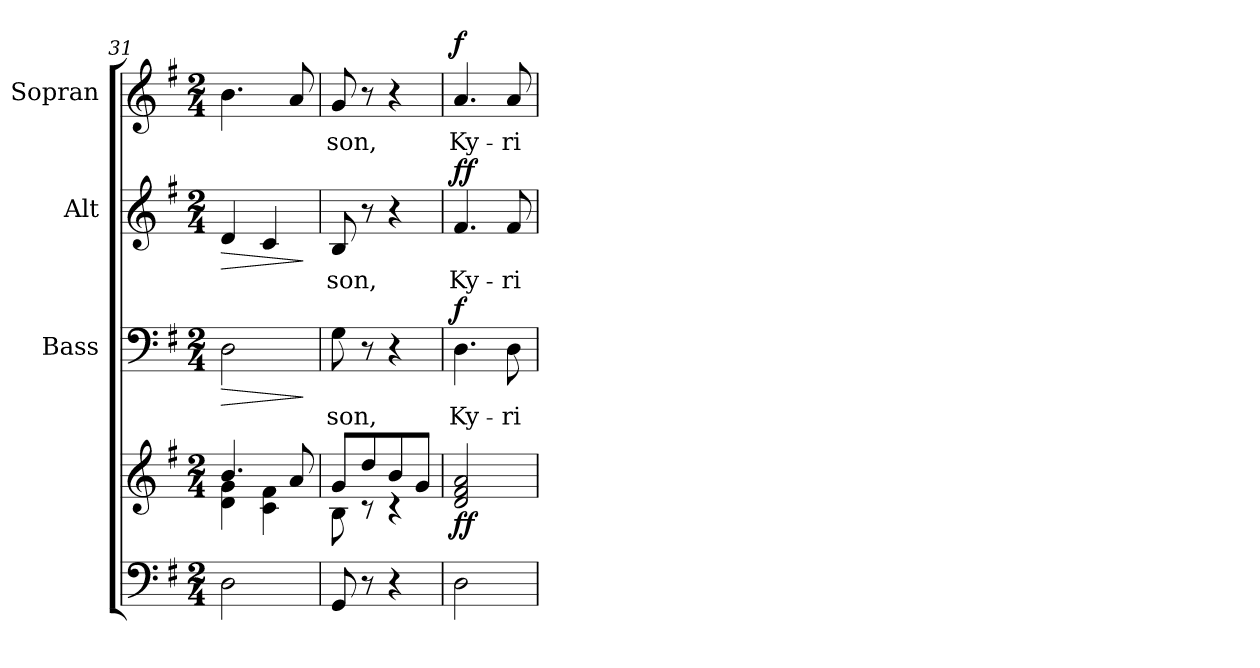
**kern	**kern	**dynam	**kern	**text	**dynam	**kern	**text	**dynam	**kern	**text	**dynam
*part4	*part4	*part4	*part3	*part3	*part3	*part2	*part2	*part2	*part1	*part1	*part1
*staff5	*staff4	*staff4/5	*staff3	*staff3	*staff3	*staff2	*staff2	*staff2	*staff1	*staff1	*staff1
*	*	*	*I"Bass	*	*	*I"Alt	*	*	*I"Sopran	*	*
*	*	*	*I'B.	*	*	*I'A.	*	*	*I'S.	*	*
*clefF4	*clefG2	*	*clefF4	*	*	*clefG2	*	*	*clefG2	*	*
*k[f#]	*k[f#]	*	*k[f#]	*	*	*k[f#]	*	*	*k[f#]	*	*
*G:	*G:	*	*G:	*	*	*G:	*	*	*G:	*	*
*M2/4	*M2/4	*	*M2/4	*	*	*M2/4	*	*	*M2/4	*	*
=31	=31	=31	=31	=31	=31	=31	=31	=31	=31	=31	=31
*	*^	*	*	*	*	*	*	*	*	*	*
!	!	!	!	!	!	!LO:HP:b	!	!	!LO:HP:b	!	!	!
2D\	4.b/	4d\ 4g\	.	2D\	.	>	4d/	.	>	4.b\	.	.
.	.	4c\ 4f#\	.	.	.	.	4c/	.	.	.	.	.
.	8a/	.	.	.	.	.	.	.	.	8a/	.	.
*	*v	*v	*	*	*	*	*	*	*	*	*	*
.	.	.	.	.	]	.	.	]	.	.	.
=32	=32	=32	=32	=32	=32	=32	=32	=32	=32	=32	=32
*	*^	*	*	*	*	*	*	*	*	*	*
!	!	!	!	!	!LO:LY:b	!	!	!LO:LY:b	!	!	!LO:LY:b	!
8GG/	8g/L	8B\	.	8G\	-son,	.	8B/	-son,	.	8g/	-son,	.
8r	8dd/	8rc	.	8r	.	.	8r	.	.	8r	.	.
4r	8b/	4rc	.	4r	.	.	4r	.	.	4r	.	.
.	8g/J	.	.	.	.	.	.	.	.	.	.	.
*	*v	*v	*	*	*	*	*	*	*	*	*	*
=33	=33	=33	=33	=33	=33	=33	=33	=33	=33	=33	=33
!	!	!LO:DY:b	!	!LO:LY:b	!LO:DY:a	!	!LO:LY:b	!LO:DY:a	!	!LO:LY:b	!LO:DY:a
2D\	2d/ 2f#/ 2a/	ff	4.D\	Ky-	f	4.f#/	Ky-	ff	4.a/	Ky-	f
!	!	!	!	!LO:LY:b	!	!	!LO:LY:b	!	!	!LO:LY:b	!
.	.	.	8D\	-ri-	.	8f#/	-ri-	.	8a/	-ri-	.
=	=	=	=	=	=	=	=	=	=	=	=
*-	*-	*-	*-	*-	*-	*-	*-	*-	*-	*-	*-
